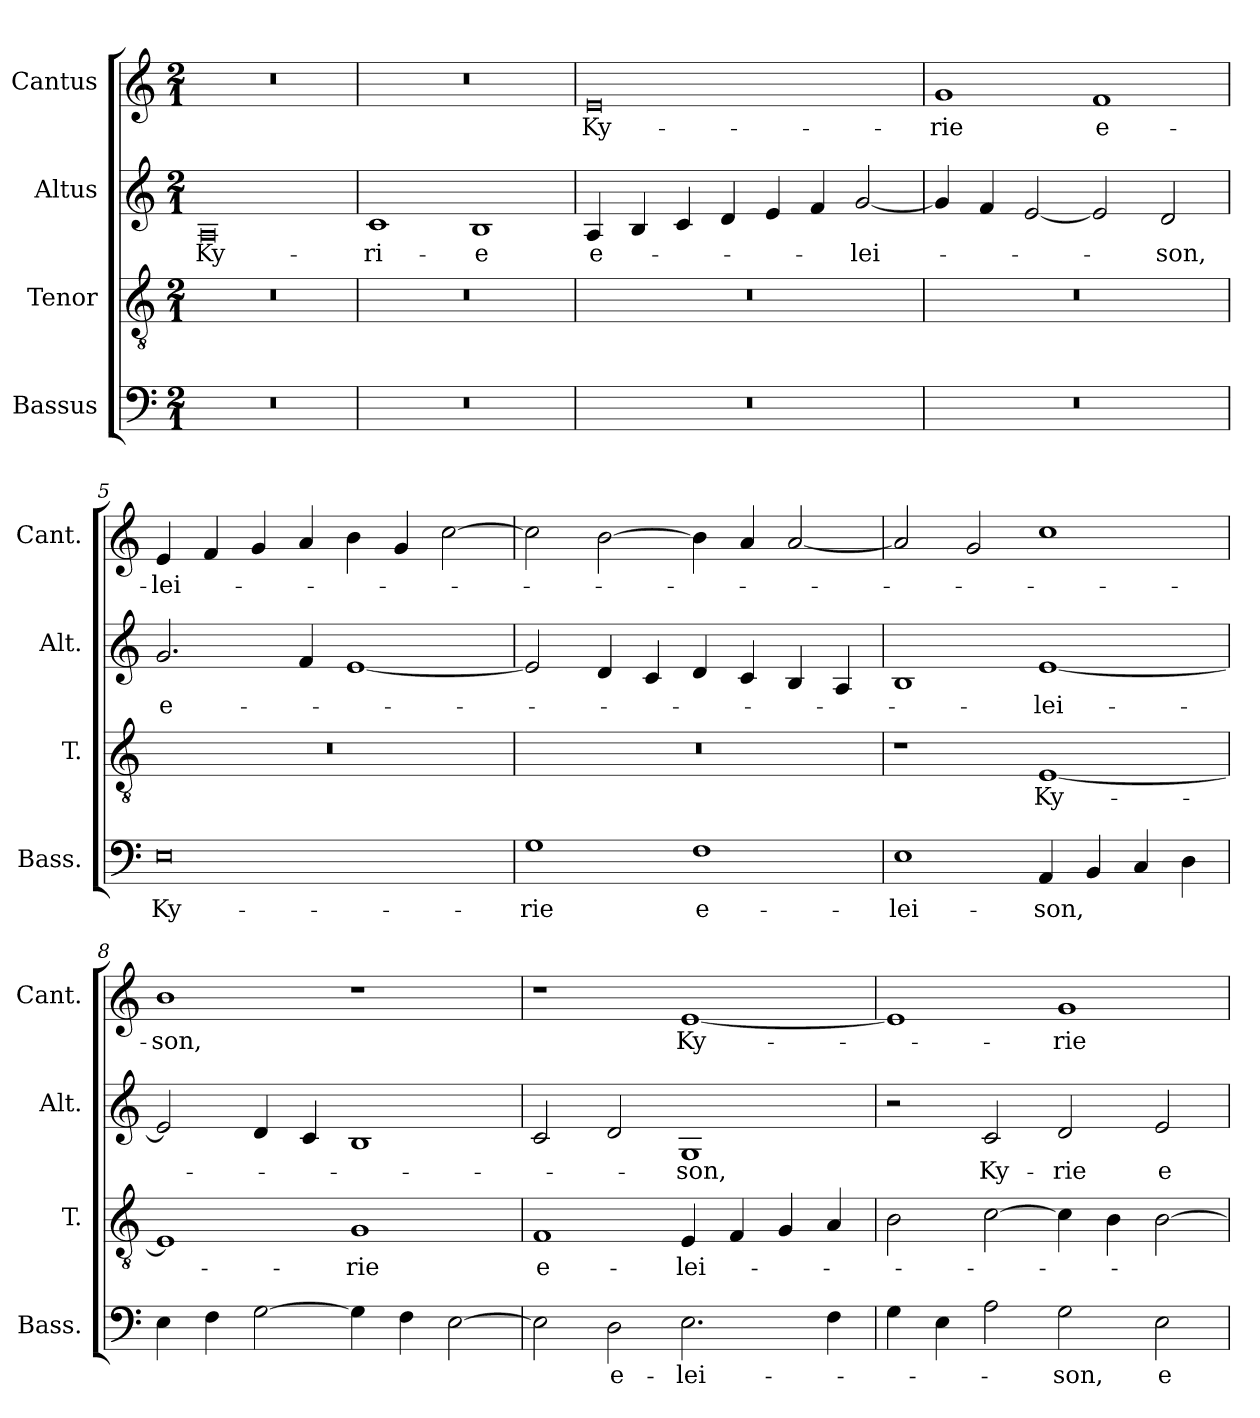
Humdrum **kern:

**kern	**text	**kern	**text	**kern	**text	**kern	**text
*part4	*part4	*part3	*part3	*part2	*part2	*part1	*part1
*staff4	*staff4	*staff3	*staff3	*staff2	*staff2	*staff1	*staff1
*I"Bassus	*	*I"Tenor	*	*I"Altus	*	*I"Cantus	*
*I'Bass.	*	*I'T.	*	*I'Alt.	*	*I'Cant.	*
*clefF4	*	*clefGv2	*	*clefG2	*	*clefG2	*
*	*	*ITrd7c12	*	*	*	*	*
*k[]	*	*k[]	*	*k[]	*	*k[]	*
*C:	*	*C:	*	*C:	*	*C:	*
*M2/1	*	*M2/1	*	*M2/1	*	*M2/1	*
=1	=1	=1	=1	=1	=1	=1	=1
0r	.	0r	.	0A/	Ky-	0r	.
=2	=2	=2	=2	=2	=2	=2	=2
0r	.	0r	.	1c/	-ri-	0r	.
.	.	.	.	1B/	-e	.	.
=3	=3	=3	=3	=3	=3	=3	=3
0r	.	0r	.	4A/	e-	0e/	Ky-
.	.	.	.	4B/	.	.	.
.	.	.	.	4c/	.	.	.
.	.	.	.	4d/	.	.	.
.	.	.	.	4e/	.	.	.
.	.	.	.	4f/	.	.	.
.	.	.	.	[2g/	-lei-	.	.
=4	=4	=4	=4	=4	=4	=4	=4
0r	.	0r	.	4g/]	.	1g/	-rie
.	.	.	.	4f/	.	.	.
.	.	.	.	[2e/	.	.	.
.	.	.	.	2e/]	.	1f/	e-
.	.	.	.	2d/	-son,	.	.
=5	=5	=5	=5	=5	=5	=5	=5
0E\	Ky-	0r	.	2.g/	e-	4e/	-lei-
.	.	.	.	.	.	4f/	.
.	.	.	.	.	.	4g/	.
.	.	.	.	4f/	.	4a/	.
.	.	.	.	[1e/	.	4b\	.
.	.	.	.	.	.	4g/	.
.	.	.	.	.	.	[2cc\	.
=6	=6	=6	=6	=6	=6	=6	=6
1G\	-rie	0r	.	2e/]	.	2cc\]	.
.	.	.	.	4d/	.	[2b\	.
.	.	.	.	4c/	.	.	.
1F\	e-	.	.	4d/	.	4b\]	.
.	.	.	.	4c/	.	4a/	.
.	.	.	.	4B/	.	[2a/	.
.	.	.	.	4A/	.	.	.
=7	=7	=7	=7	=7	=7	=7	=7
1E\	-lei-	1r	.	1B/	.	2a/]	.
.	.	.	.	.	.	2g/	.
4AA/	-son,	[1EE/	Ky-	[1e/	-lei-	1cc\	.
4BB/	.	.	.	.	.	.	.
4C/	.	.	.	.	.	.	.
4D\	.	.	.	.	.	.	.
=8	=8	=8	=8	=8	=8	=8	=8
4E\	.	1EE/]	.	2e/]	.	1b\	-son,
4F\	.	.	.	.	.	.	.
[2G\	.	.	.	4d/	.	.	.
.	.	.	.	4c/	.	.	.
4G\]	.	1GG/	-rie	1B/	.	1r	.
4F\	.	.	.	.	.	.	.
[2E\	.	.	.	.	.	.	.
=9	=9	=9	=9	=9	=9	=9	=9
2E\]	.	1FF/	e-	2c/	.	1r	.
2D\	e-	.	.	2d/	.	.	.
2.E\	-lei-	4EE/	-lei-	1G/	-son,	[1e/	Ky-
.	.	4FF/	.	.	.	.	.
.	.	4GG/	.	.	.	.	.
4F\	.	4AA/	.	.	.	.	.
=10	=10	=10	=10	=10	=10	=10	=10
4G\	.	2BB\	.	2r	.	1e/]	.
4E\	.	.	.	.	.	.	.
2A\	.	[2C\	.	2c/	Ky-	.	.
2G\	-son,	4C\]	.	2d/	-rie	1g/	-rie
.	.	4BB\	.	.	.	.	.
2E\	e-	[2BB\	.	2e/	e-	.	.
=	=	=	=	=	=	=	=
*-	*-	*-	*-	*-	*-	*-	*-
